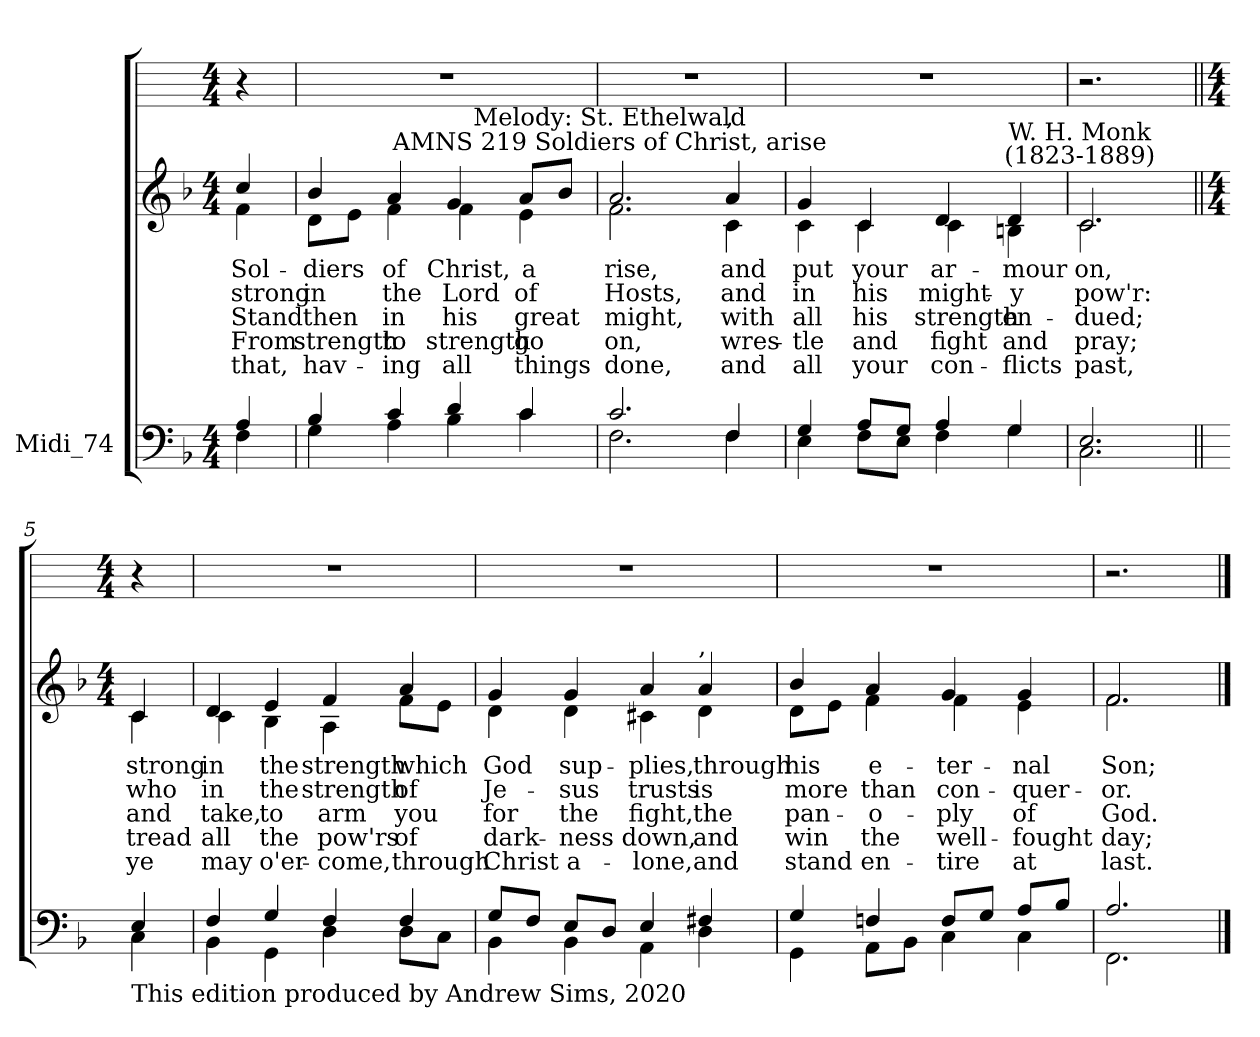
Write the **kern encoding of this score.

**kern	**kern	**text	**text	**text	**text	**text	**kern
*part3	*part2	*part2	*part2	*part2	*part2	*part2	*part1
*staff3	*staff2	*staff2	*staff2	*staff2	*staff2	*staff2	*staff1
*I"Midi_74	*	*	*	*	*	*	*
*clefF4	*clefG2	*	*	*	*	*	*
*k[b-]	*k[b-]	*	*	*	*	*	*
*F:	*F:	*	*	*	*	*	*
*M4/4	*M4/4	*	*	*	*	*	*M4/4
=	=	=	=	=	=	=	=
*^	*	*	*	*	*	*	*
!	!	!LO:TX:a:cj:t=Charles Wesley\n(1707-1788)	!	!	!	!	!	!
!	!	!	!LO:LY:b	!LO:LY:b	!LO:LY:b	!LO:LY:b	!LO:LY:b	!
*	*	*^	*	*	*	*	*	*
4A/	4F\	4cc/	4f\	Sol-	-strong	Stand	From	that,	4r
=1	=1	=1	=1	=1	=1	=1	=1	=1	=1
!	!	!	!	!LO:LY:b	!LO:LY:b	!LO:LY:b	!LO:LY:b	!LO:LY:b	!
4B-/	4G\	4b-/	8d\L	diers	in	then	strength	hav-	1r
.	.	.	8e\J	.	.	.	.	.	.
!	!	!	!	!LO:LY:b	!LO:LY:b	!LO:LY:b	!LO:LY:b	!LO:LY:b	!
4c/	4A\	4a/	4f\	-of	the	in	to	ing	.
!	!	!	!	!LO:LY:b	!LO:LY:b	!LO:LY:b	!LO:LY:b	!LO:LY:b	!
4d/	4B-\	4g/	4f\	Christ,	Lord	his	strength	all	.
!	!	!	!	!LO:LY:b	!LO:LY:b	!LO:LY:b	!LO:LY:b	!LO:LY:b	!
4c/	4c\	8a/L	4e\	a	of	great	go	things	.
.	.	8b-/J	.	.	.	.	.	.	.
=2	=2	=2	=2	=2	=2	=2	=2	=2	=2
!	!	!LO:TX:a:cj:t=AMNS 219 Soldiers of Christ, arise	!	!	!	!	!	!	!
!	!	!LO:TX:a:cj:t=Melody&colon; St. Ethelwald	!	!	!	!	!	!	!
!	!	!	!	!LO:LY:b	!LO:LY:b	!LO:LY:b	!LO:LY:b	!LO:LY:b	!
2.c/	2.F\	2.a/	2.f\	rise,	Hosts,	might,	on,	done,	1r
!	!	!LO:TX:a:t=,	!	!	!	!	!	!	!
!	!	!	!	!LO:LY:b	!LO:LY:b	!LO:LY:b	!LO:LY:b	!LO:LY:b	!
4F/	4F\	4a/	4c\	and	and	with	wres-	-and	.
=3	=3	=3	=3	=3	=3	=3	=3	=3	=3
!	!	!	!	!LO:LY:b	!LO:LY:b	!LO:LY:b	!LO:LY:b	!LO:LY:b	!
4G/	4E\	4g/	4c\	put	in	all	tle	all	1r
!	!	!	!	!LO:LY:b	!LO:LY:b	!LO:LY:b	!LO:LY:b	!LO:LY:b	!
8A/L	8F\L	4c/	4c\	your	his	his	and	your	.
8G/J	8E\J	.	.	.	.	.	.	.	.
!	!	!	!	!LO:LY:b	!LO:LY:b	!LO:LY:b	!LO:LY:b	!LO:LY:b	!
4A/	4F\	4d/	4c\	ar-	-might-	-strength	fight	con-	.
!	!	!	!	!LO:LY:b	!LO:LY:b	!LO:LY:b	!LO:LY:b	!LO:LY:b	!
4G/	4G\	4d/	4Bn\	-mour	y	en-	-and	flicts	.
=4	=4	=4	=4	=4	=4	=4	=4	=4	=4
!	!	!LO:TX:a:cj:t=W. H. Monk\n(1823-1889)	!	!	!	!	!	!	!
!	!	!	!	!LO:LY:b	!LO:LY:b	!LO:LY:b	!LO:LY:b	!LO:LY:b	!
2.E/	2.C\	2.c/	2.c\	on,	pow'r:	dued;	pray;	past,	2.r
!!LO:LB:g=z
=5||	=5||	=5||	=5||	=5||	=5||	=5||	=5||	=5||	=5||
*	*	*M4/4	*	*	*	*	*	*	*M4/4
!LO:TX:b:t=This edition produced by Andrew Sims, 2020	!	!	!	!	!	!	!	!	!
!	!	!	!	!LO:LY:b	!LO:LY:b	!LO:LY:b	!LO:LY:b	!LO:LY:b	!
4E/	4C\	4c/	4c\	strong	who	and	tread	ye	4r
=6	=6	=6	=6	=6	=6	=6	=6	=6	=6
!	!	!	!	!LO:LY:b	!LO:LY:b	!LO:LY:b	!LO:LY:b	!LO:LY:b	!
4F/	4BB-\	4d/	4c\	in	in	take,	all	may	1r
!	!	!	!	!LO:LY:b	!LO:LY:b	!LO:LY:b	!LO:LY:b	!LO:LY:b	!
4G/	4GG\	4e/	4B-\	the	the	to	the	o'er-	.
!	!	!	!	!LO:LY:b	!LO:LY:b	!LO:LY:b	!LO:LY:b	!LO:LY:b	!
4F/	4D\	4f/	4A\	-strength	strength	arm	pow'rs	come,	.
!	!	!	!	!LO:LY:b	!LO:LY:b	!LO:LY:b	!LO:LY:b	!LO:LY:b	!
4F/	8D\L	4a/	8f\L	which	of	you	of	through	.
.	8C\J	.	8e\J	.	.	.	.	.	.
=7	=7	=7	=7	=7	=7	=7	=7	=7	=7
!	!	!	!	!LO:LY:b	!LO:LY:b	!LO:LY:b	!LO:LY:b	!LO:LY:b	!
8G/L	4BB-\	4g/	4d\	God	Je-	-for	dark-	-Christ	1r
8F/J	.	.	.	.	.	.	.	.	.
!	!	!	!	!LO:LY:b	!LO:LY:b	!LO:LY:b	!LO:LY:b	!LO:LY:b	!
8E/L	4BB-\	4g/	4d\	sup-	-sus	the	ness	a-	.
8D/J	.	.	.	.	.	.	.	.	.
!	!	!	!	!LO:LY:b	!LO:LY:b	!LO:LY:b	!LO:LY:b	!LO:LY:b	!
4E/	4AA\	4a/	4c#X\	-plies,	trusts	fight,	down,	lone,	.
!	!	!LO:TX:a:t=,	!	!	!	!	!	!	!
!	!	!	!	!LO:LY:b	!LO:LY:b	!LO:LY:b	!LO:LY:b	!LO:LY:b	!
4F#X/	4D\	4a/	4d\	through	is	the	and	and	.
=8	=8	=8	=8	=8	=8	=8	=8	=8	=8
!	!	!	!	!LO:LY:b	!LO:LY:b	!LO:LY:b	!LO:LY:b	!LO:LY:b	!
4G/	4GG\	4b-/	8d\L	his	more	pan-	-win	stand	1r
.	.	.	8e\J	.	.	.	.	.	.
!	!	!	!	!LO:LY:b	!LO:LY:b	!LO:LY:b	!LO:LY:b	!LO:LY:b	!
4Fn/	8AA\L	4a/	4f\	e-	-than	o-	-the	en-	.
.	8BB-\J	.	.	.	.	.	.	.	.
!	!	!	!	!LO:LY:b	!LO:LY:b	!LO:LY:b	!LO:LY:b	!LO:LY:b	!
8F/L	4C\	4g/	4f\	-ter-	-con-	-ply	well-	-tire	.
8G/J	.	.	.	.	.	.	.	.	.
!	!	!	!	!LO:LY:b	!LO:LY:b	!LO:LY:b	!LO:LY:b	!LO:LY:b	!
8A/L	4C\	4g/	4e\	nal	quer-	-of	fought	at	.
8B-/J	.	.	.	.	.	.	.	.	.
=9	=9	=9	=9	=9	=9	=9	=9	=9	=9
!	!	!	!	!LO:LY:b	!LO:LY:b	!LO:LY:b	!LO:LY:b	!LO:LY:b	!
2.A/	2.FF\	2.f/	2.f\	Son;	or.	God.	day;	last.	2.r
*v	*v	*	*	*	*	*	*	*	*
*	*v	*v	*	*	*	*	*	*
==	==	==	==	==	==	==	==
*-	*-	*-	*-	*-	*-	*-	*-
